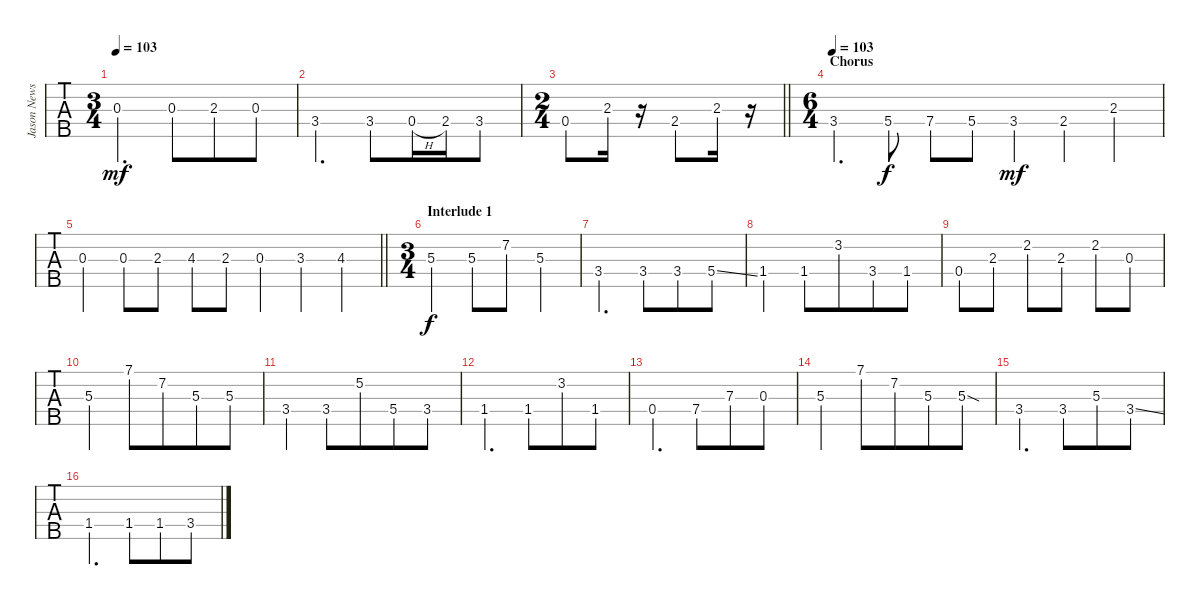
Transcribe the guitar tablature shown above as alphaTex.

\track ("Jason Newsted" "Jason News") {instrument electricbasspick}
\staff {tabs}
\tuning (G2 D2 A1 E1 B0) {hide}
\ts (3 4)
\tempo 103
\clef f4
\ks c
0.3.4{d dy mf} 0.3.8{beam merge} 2.3.8 0.3.8 |
3.4.4{d} 3.4.8{beam merge} 0.4{h}.16 2.4.16 3.4.8 |
\ts (2 4)
\barLineRight lightlight
0.4.8 2.3.16 r.16 2.4.8 2.3.16 r.16 |
\ts (6 4)
\section ("" "Chorus")
\tempo 103
3.4.4{d} 5.4.8{dy f} 7.4.8 5.4.8 3.4.4{dy mf} 2.4.4 2.3.4 |
\barLineRight lightlight
0.3.4 0.3.8 2.3.8 4.3.8 2.3.8 0.3.4 3.3.4 4.3.4 |
\ts (3 4)
\section ("" "Interlude 1")
5.3.4{dy f} 5.3.8 7.2.8 5.3.4 |
3.4.4{d} 3.4.8{beam merge} 3.4.8 5.4{ss}.8 |
1.4.4 1.4.8 3.2.8{beam merge} 3.4.8 1.4.8 |
0.4.8 2.3.8 2.2.8 2.3.8 2.2.8 0.3.8 |
5.3.4 7.1.8 7.2.8{beam merge} 5.3.8 5.3.8 |
3.4.4 3.4.8 5.2.8{beam merge} 5.4.8 3.4.8 |
1.4.4{d} 1.4.8{beam merge} 3.2.8 1.4.8 |
0.4.4{d} 7.4.8{beam merge} 7.3.8 0.3.8 |
5.3.4 7.1.8 7.2.8{beam merge} 5.3.8 5.3{sod}.8 |
3.4.4{d} 3.4.8{beam merge} 5.3.8{beam merge} 3.4{ss}.8 |
1.4.4{d} 1.4.8{beam merge} 1.4.8 3.4.8
